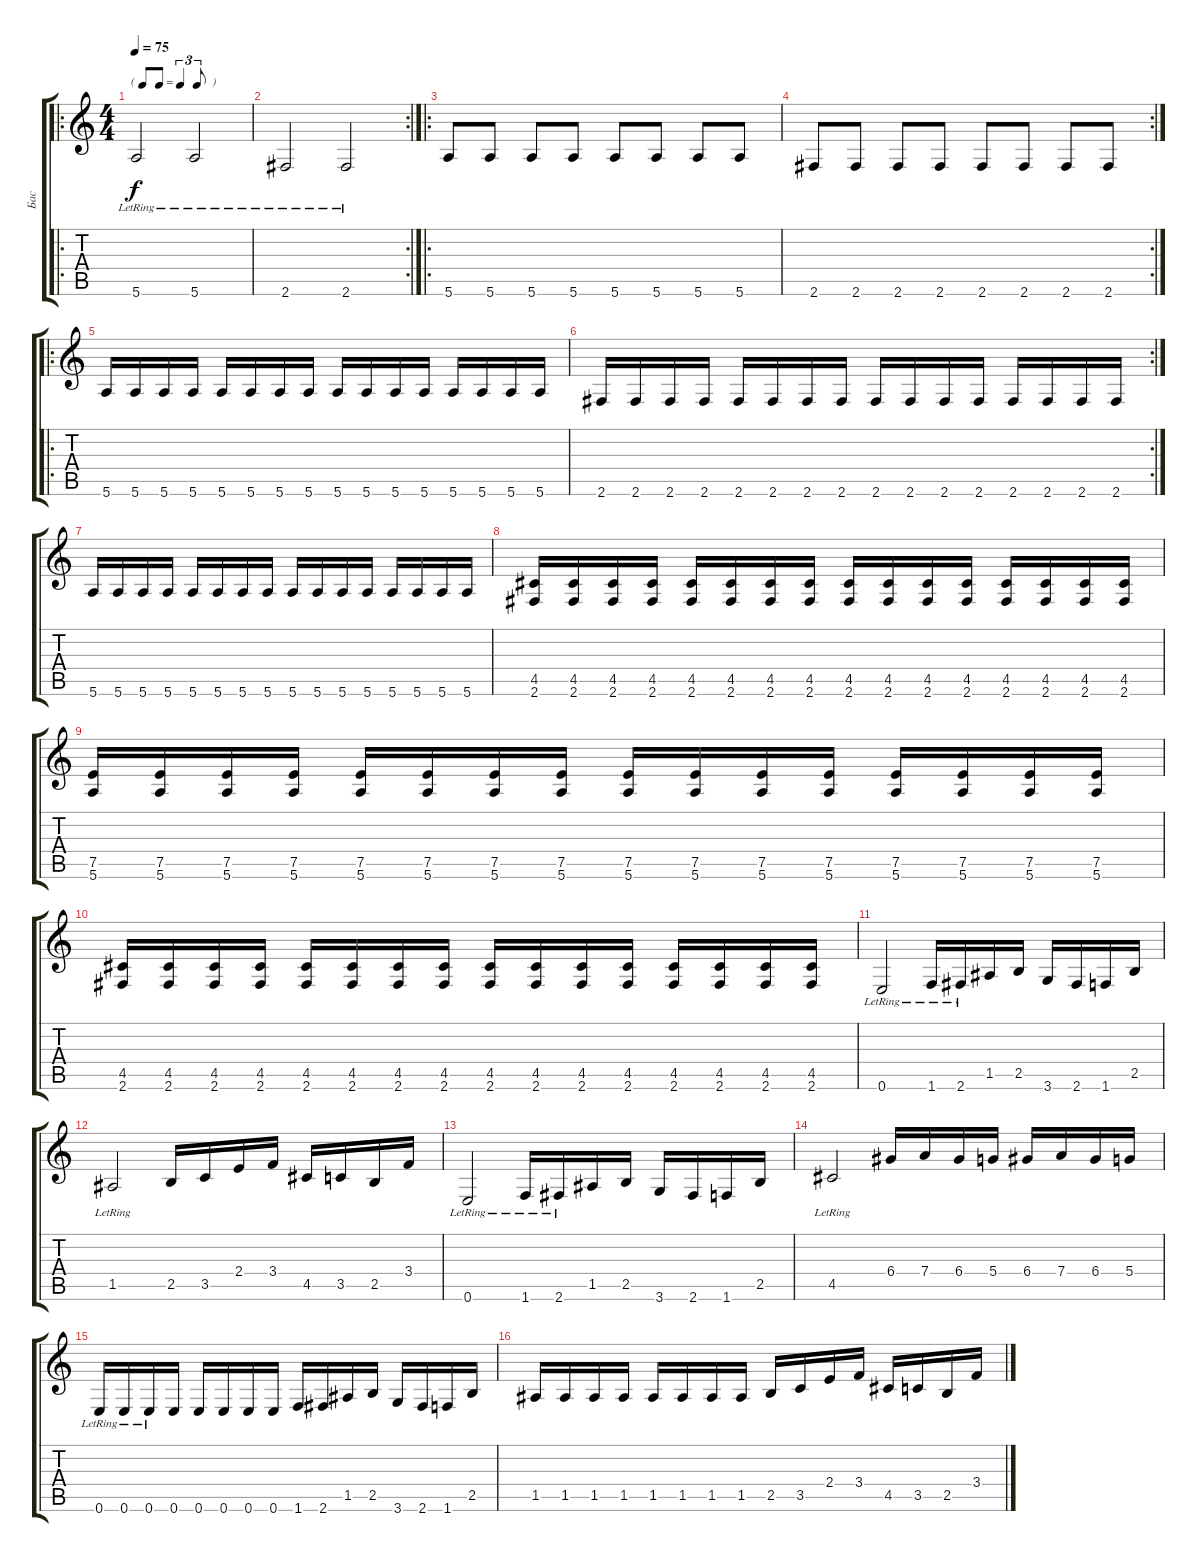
\track ("Бас" "Бас") {instrument electricbasspick}
\staff {score tabs}
\tuning (E4 B3 G3 D3 A2 E2) {hide}
\ro
\ts (4 4)
\tf triplet8th
\tempo 75
\clef g2
\ks c
5.6{lr}.2{dy f instrument electricbasspick} 5.6{lr}.2 |
\rc 2
2.6{lr}.2 2.6{lr}.2 |
\ro
5.6.8 5.6.8 5.6.8 5.6.8 5.6.8 5.6.8 5.6.8 5.6.8 |
\rc 2
2.6.8 2.6.8 2.6.8 2.6.8 2.6.8 2.6.8 2.6.8 2.6.8 |
\ro
5.6.16 5.6.16 5.6.16 5.6.16 5.6.16 5.6.16 5.6.16 5.6.16 5.6.16 5.6.16 5.6.16 5.6.16 5.6.16 5.6.16 5.6.16 5.6.16 |
\rc 2
2.6.16 2.6.16 2.6.16 2.6.16 2.6.16 2.6.16 2.6.16 2.6.16 2.6.16 2.6.16 2.6.16 2.6.16 2.6.16 2.6.16 2.6.16 2.6.16 |
5.6.16 5.6.16 5.6.16 5.6.16 5.6.16 5.6.16 5.6.16 5.6.16 5.6.16 5.6.16 5.6.16 5.6.16 5.6.16 5.6.16 5.6.16 5.6.16 |
(4.5 2.6).16 (4.5 2.6).16 (4.5 2.6).16 (4.5 2.6).16 (4.5 2.6).16 (4.5 2.6).16 (4.5 2.6).16 (4.5 2.6).16 (4.5 2.6).16 (4.5 2.6).16 (4.5 2.6).16 (4.5 2.6).16 (4.5 2.6).16 (4.5 2.6).16 (4.5 2.6).16 (4.5 2.6).16 |
(7.5 5.6).16 (7.5 5.6).16 (7.5 5.6).16 (7.5 5.6).16 (7.5 5.6).16 (7.5 5.6).16 (7.5 5.6).16 (7.5 5.6).16 (7.5 5.6).16 (7.5 5.6).16 (7.5 5.6).16 (7.5 5.6).16 (7.5 5.6).16 (7.5 5.6).16 (7.5 5.6).16 (7.5 5.6).16 |
(4.5 2.6).16 (4.5 2.6).16 (4.5 2.6).16 (4.5 2.6).16 (4.5 2.6).16 (4.5 2.6).16 (4.5 2.6).16 (4.5 2.6).16 (4.5 2.6).16 (4.5 2.6).16 (4.5 2.6).16 (4.5 2.6).16 (4.5 2.6).16 (4.5 2.6).16 (4.5 2.6).16 (4.5 2.6).16 |
0.6{lr}.2 1.6{lr}.16 2.6{lr}.16 1.5.16 2.5.16 3.6.16 2.6.16 1.6.16 2.5.16 |
1.5{lr}.2 2.5.16 3.5.16 2.4.16 3.4.16 4.5.16 3.5.16 2.5.16 3.4.16 |
0.6{lr}.2 1.6{lr}.16 2.6{lr}.16 1.5.16 2.5.16 3.6.16 2.6.16 1.6.16 2.5.16 |
4.5{lr}.2 6.4.16 7.4.16 6.4.16 5.4.16 6.4.16 7.4.16 6.4.16 5.4.16 |
0.6{lr}.16 0.6{lr}.16 0.6{lr}.16 0.6.16 0.6.16 0.6.16 0.6.16 0.6.16 1.6.16 2.6.16 1.5.16 2.5.16 3.6.16 2.6.16 1.6.16 2.5.16 |
1.5.16 1.5.16 1.5.16 1.5.16 1.5.16 1.5.16 1.5.16 1.5.16 2.5.16 3.5.16 2.4.16 3.4.16 4.5.16 3.5.16 2.5.16 3.4.16
